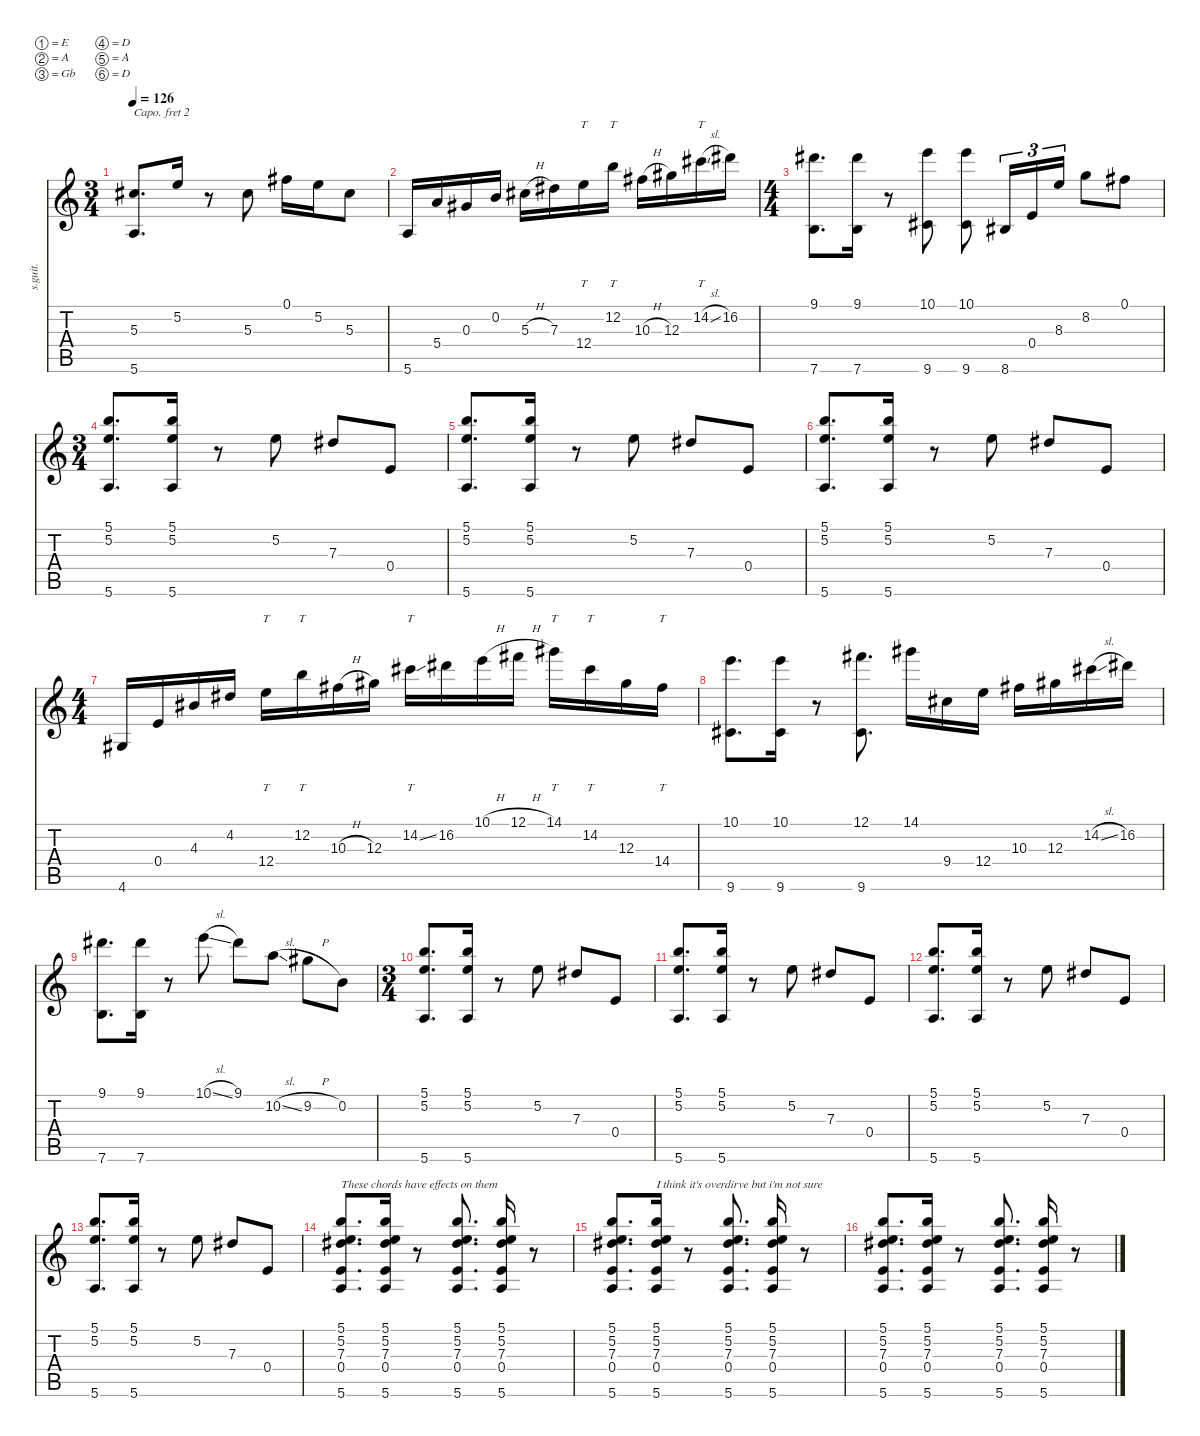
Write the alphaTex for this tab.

\defaultSystemsLayout 4
\hideDynamics
\bracketExtendMode nobrackets
\track ("Alternate Tab" "s.guit.") {instrument electricguitarjazz}
\staff {score tabs}
\capo 2
\tuning (E4 A3 Gb3 D3 A2 D2)
\ts (3 4)
\tempo 126
\clef g2
\ks c
(5.3 5.6).8{d lyrics (0 "") lyrics (1 "") lyrics (2 "") lyrics (3 "") lyrics (4 "") dy mf} 5.2.16{lyrics (0 "") lyrics (1 "") lyrics (2 "") lyrics (3 "") lyrics (4 "")} r.8 5.3.8{lyrics (0 "") lyrics (1 "") lyrics (2 "") lyrics (3 "") lyrics (4 "")} 0.1.16{lyrics (0 "") lyrics (1 "") lyrics (2 "") lyrics (3 "") lyrics (4 "")} 5.2.16{lyrics (0 "") lyrics (1 "") lyrics (2 "") lyrics (3 "") lyrics (4 "")} 5.3.8{lyrics (0 "") lyrics (1 "") lyrics (2 "") lyrics (3 "") lyrics (4 "")} |
5.6.16{lyrics (0 "") lyrics (1 "") lyrics (2 "") lyrics (3 "") lyrics (4 "")} 5.4.16{lyrics (0 "") lyrics (1 "") lyrics (2 "") lyrics (3 "") lyrics (4 "")} 0.3{acc #}.16{lyrics (0 "") lyrics (1 "") lyrics (2 "") lyrics (3 "") lyrics (4 "")} 0.2.16{lyrics (0 "") lyrics (1 "") lyrics (2 "") lyrics (3 "") lyrics (4 "")} 5.3{h}.16{lyrics (0 "") lyrics (1 "") lyrics (2 "") lyrics (3 "") lyrics (4 "")} 7.3{acc #}.16{lyrics (0 "") lyrics (1 "") lyrics (2 "") lyrics (3 "") lyrics (4 "")} 12.4.16{tt lyrics (0 "") lyrics (1 "") lyrics (2 "") lyrics (3 "") lyrics (4 "")} 12.2.16{tt lyrics (0 "") lyrics (1 "") lyrics (2 "") lyrics (3 "") lyrics (4 "")} 10.3{h}.16{lyrics (0 "") lyrics (1 "") lyrics (2 "") lyrics (3 "") lyrics (4 "")} 12.3{acc #}.16{lyrics (0 "") lyrics (1 "") lyrics (2 "") lyrics (3 "") lyrics (4 "")} 14.2{sl}.16{tt lyrics (0 "") lyrics (1 "") lyrics (2 "") lyrics (3 "") lyrics (4 "")} 16.2{acc #}.16{lyrics (0 "") lyrics (1 "") lyrics (2 "") lyrics (3 "") lyrics (4 "")} |
\ts (4 4)
\beaming (8 2 2 2 2)
(9.1{acc #} 7.6).8{d lyrics (0 "") lyrics (1 "") lyrics (2 "") lyrics (3 "") lyrics (4 "")} (9.1{acc #} 7.6).16{lyrics (0 "") lyrics (1 "") lyrics (2 "") lyrics (3 "") lyrics (4 "")} r.8 (10.1 9.6).8{lyrics (0 "") lyrics (1 "") lyrics (2 "") lyrics (3 "") lyrics (4 "")} (10.1 9.6).8{lyrics (0 "") lyrics (1 "") lyrics (2 "") lyrics (3 "") lyrics (4 "")} 8.6{acc #}.16{tu (3 2) lyrics (0 "") lyrics (1 "") lyrics (2 "") lyrics (3 "") lyrics (4 "")} 0.4.16{tu (3 2) lyrics (0 "") lyrics (1 "") lyrics (2 "") lyrics (3 "") lyrics (4 "")} 8.3.16{tu (3 2) lyrics (0 "") lyrics (1 "") lyrics (2 "") lyrics (3 "") lyrics (4 "")} 8.2.8{lyrics (0 "") lyrics (1 "") lyrics (2 "") lyrics (3 "") lyrics (4 "")} 0.1.8{lyrics (0 "") lyrics (1 "") lyrics (2 "") lyrics (3 "") lyrics (4 "")} |
\ts (3 4)
\beaming (8 2 2 2 2)
(5.1 5.2 5.6).8{d lyrics (0 "") lyrics (1 "") lyrics (2 "") lyrics (3 "") lyrics (4 "")} (5.1 5.2 5.6).16{lyrics (0 "") lyrics (1 "") lyrics (2 "") lyrics (3 "") lyrics (4 "")} r.8 5.2.8{lyrics (0 "") lyrics (1 "") lyrics (2 "") lyrics (3 "") lyrics (4 "")} 7.3{acc #}.8{lyrics (0 "") lyrics (1 "") lyrics (2 "") lyrics (3 "") lyrics (4 "")} 0.4.8{lyrics (0 "") lyrics (1 "") lyrics (2 "") lyrics (3 "") lyrics (4 "")} |
(5.1 5.2 5.6).8{d lyrics (0 "") lyrics (1 "") lyrics (2 "") lyrics (3 "") lyrics (4 "")} (5.1 5.2 5.6).16{lyrics (0 "") lyrics (1 "") lyrics (2 "") lyrics (3 "") lyrics (4 "")} r.8 5.2.8{lyrics (0 "") lyrics (1 "") lyrics (2 "") lyrics (3 "") lyrics (4 "")} 7.3{acc #}.8{lyrics (0 "") lyrics (1 "") lyrics (2 "") lyrics (3 "") lyrics (4 "")} 0.4.8{lyrics (0 "") lyrics (1 "") lyrics (2 "") lyrics (3 "") lyrics (4 "")} |
(5.1 5.2 5.6).8{d lyrics (0 "") lyrics (1 "") lyrics (2 "") lyrics (3 "") lyrics (4 "")} (5.1 5.2 5.6).16{lyrics (0 "") lyrics (1 "") lyrics (2 "") lyrics (3 "") lyrics (4 "")} r.8 5.2.8{lyrics (0 "") lyrics (1 "") lyrics (2 "") lyrics (3 "") lyrics (4 "")} 7.3{acc #}.8{lyrics (0 "") lyrics (1 "") lyrics (2 "") lyrics (3 "") lyrics (4 "")} 0.4.8{lyrics (0 "") lyrics (1 "") lyrics (2 "") lyrics (3 "") lyrics (4 "")} |
\ts (4 4)
\beaming (8 2 2 2 2)
4.6{acc #}.16{lyrics (0 "") lyrics (1 "") lyrics (2 "") lyrics (3 "") lyrics (4 "")} 0.4.16{lyrics (0 "") lyrics (1 "") lyrics (2 "") lyrics (3 "") lyrics (4 "")} 4.3{acc #}.16{lyrics (0 "") lyrics (1 "") lyrics (2 "") lyrics (3 "") lyrics (4 "")} 4.2{acc #}.16{lyrics (0 "") lyrics (1 "") lyrics (2 "") lyrics (3 "") lyrics (4 "")} 12.4.16{tt lyrics (0 "") lyrics (1 "") lyrics (2 "") lyrics (3 "") lyrics (4 "")} 12.2.16{tt lyrics (0 "") lyrics (1 "") lyrics (2 "") lyrics (3 "") lyrics (4 "")} 10.3{h}.16{lyrics (0 "") lyrics (1 "") lyrics (2 "") lyrics (3 "") lyrics (4 "")} 12.3{acc #}.16{lyrics (0 "") lyrics (1 "") lyrics (2 "") lyrics (3 "") lyrics (4 "")} 14.2{ss}.16{tt lyrics (0 "") lyrics (1 "") lyrics (2 "") lyrics (3 "") lyrics (4 "")} 16.2{acc #}.16{lyrics (0 "") lyrics (1 "") lyrics (2 "") lyrics (3 "") lyrics (4 "")} 10.1{h}.16{lyrics (0 "") lyrics (1 "") lyrics (2 "") lyrics (3 "") lyrics (4 "")} 12.1{h}.16{lyrics (0 "") lyrics (1 "") lyrics (2 "") lyrics (3 "") lyrics (4 "")} 14.1{acc #}.16{tt lyrics (0 "") lyrics (1 "") lyrics (2 "") lyrics (3 "") lyrics (4 "")} 14.2.16{tt lyrics (0 "") lyrics (1 "") lyrics (2 "") lyrics (3 "") lyrics (4 "")} 12.3{acc #}.16{lyrics (0 "") lyrics (1 "") lyrics (2 "") lyrics (3 "") lyrics (4 "")} 14.4.16{tt lyrics (0 "") lyrics (1 "") lyrics (2 "") lyrics (3 "") lyrics (4 "")} |
(10.1 9.6).8{d lyrics (0 "") lyrics (1 "") lyrics (2 "") lyrics (3 "") lyrics (4 "")} (10.1 9.6).16{lyrics (0 "") lyrics (1 "") lyrics (2 "") lyrics (3 "") lyrics (4 "")} r.8 (12.1 9.6).8{d lyrics (0 "") lyrics (1 "") lyrics (2 "") lyrics (3 "") lyrics (4 "")} 14.1{acc #}.16{lyrics (0 "") lyrics (1 "") lyrics (2 "") lyrics (3 "") lyrics (4 "")} 9.4.16{lyrics (0 "") lyrics (1 "") lyrics (2 "") lyrics (3 "") lyrics (4 "")} 12.4.16{lyrics (0 "") lyrics (1 "") lyrics (2 "") lyrics (3 "") lyrics (4 "")} 10.3.16{lyrics (0 "") lyrics (1 "") lyrics (2 "") lyrics (3 "") lyrics (4 "")} 12.3{acc #}.16{lyrics (0 "") lyrics (1 "") lyrics (2 "") lyrics (3 "") lyrics (4 "")} 14.2{sl}.16{lyrics (0 "") lyrics (1 "") lyrics (2 "") lyrics (3 "") lyrics (4 "")} 16.2{acc #}.16{lyrics (0 "") lyrics (1 "") lyrics (2 "") lyrics (3 "") lyrics (4 "")} |
(9.1{acc #} 7.6).8{d lyrics (0 "") lyrics (1 "") lyrics (2 "") lyrics (3 "") lyrics (4 "")} (9.1{acc #} 7.6).16{lyrics (0 "") lyrics (1 "") lyrics (2 "") lyrics (3 "") lyrics (4 "")} r.8 10.1{sl}.8{lyrics (0 "") lyrics (1 "") lyrics (2 "") lyrics (3 "") lyrics (4 "")} 9.1{acc #}.8{lyrics (0 "") lyrics (1 "") lyrics (2 "") lyrics (3 "") lyrics (4 "")} 10.2{sl}.8{lyrics (0 "") lyrics (1 "") lyrics (2 "") lyrics (3 "") lyrics (4 "")} 9.2{h acc #}.8{lyrics (0 "") lyrics (1 "") lyrics (2 "") lyrics (3 "") lyrics (4 "")} 0.2.8{lyrics (0 "") lyrics (1 "") lyrics (2 "") lyrics (3 "") lyrics (4 "")} |
\ts (3 4)
\beaming (8 2 2 2 2)
(5.1 5.2 5.6).8{d lyrics (0 "") lyrics (1 "") lyrics (2 "") lyrics (3 "") lyrics (4 "")} (5.1 5.2 5.6).16{lyrics (0 "") lyrics (1 "") lyrics (2 "") lyrics (3 "") lyrics (4 "")} r.8 5.2.8{lyrics (0 "") lyrics (1 "") lyrics (2 "") lyrics (3 "") lyrics (4 "")} 7.3{acc #}.8{lyrics (0 "") lyrics (1 "") lyrics (2 "") lyrics (3 "") lyrics (4 "")} 0.4.8{lyrics (0 "") lyrics (1 "") lyrics (2 "") lyrics (3 "") lyrics (4 "")} |
(5.1 5.2 5.6).8{d lyrics (0 "") lyrics (1 "") lyrics (2 "") lyrics (3 "") lyrics (4 "")} (5.1 5.2 5.6).16{lyrics (0 "") lyrics (1 "") lyrics (2 "") lyrics (3 "") lyrics (4 "")} r.8 5.2.8{lyrics (0 "") lyrics (1 "") lyrics (2 "") lyrics (3 "") lyrics (4 "")} 7.3{acc #}.8{lyrics (0 "") lyrics (1 "") lyrics (2 "") lyrics (3 "") lyrics (4 "")} 0.4.8{lyrics (0 "") lyrics (1 "") lyrics (2 "") lyrics (3 "") lyrics (4 "")} |
(5.1 5.2 5.6).8{d lyrics (0 "") lyrics (1 "") lyrics (2 "") lyrics (3 "") lyrics (4 "")} (5.1 5.2 5.6).16{lyrics (0 "") lyrics (1 "") lyrics (2 "") lyrics (3 "") lyrics (4 "")} r.8 5.2.8{lyrics (0 "") lyrics (1 "") lyrics (2 "") lyrics (3 "") lyrics (4 "")} 7.3{acc #}.8{lyrics (0 "") lyrics (1 "") lyrics (2 "") lyrics (3 "") lyrics (4 "")} 0.4.8{lyrics (0 "") lyrics (1 "") lyrics (2 "") lyrics (3 "") lyrics (4 "")} |
(5.1 5.2 5.6).8{d lyrics (0 "") lyrics (1 "") lyrics (2 "") lyrics (3 "") lyrics (4 "")} (5.1 5.2 5.6).16{lyrics (0 "") lyrics (1 "") lyrics (2 "") lyrics (3 "") lyrics (4 "")} r.8 5.2.8{lyrics (0 "") lyrics (1 "") lyrics (2 "") lyrics (3 "") lyrics (4 "")} 7.3{acc #}.8{lyrics (0 "") lyrics (1 "") lyrics (2 "") lyrics (3 "") lyrics (4 "")} 0.4.8{lyrics (0 "") lyrics (1 "") lyrics (2 "") lyrics (3 "") lyrics (4 "")} |
(5.1 5.2 7.3{acc #} 0.4 5.6).8{d txt "These chords have effects on them" lyrics (0 "") lyrics (1 "") lyrics (2 "") lyrics (3 "") lyrics (4 "")} (5.1 5.2 7.3{acc #} 0.4 5.6).16{lyrics (0 "") lyrics (1 "") lyrics (2 "") lyrics (3 "") lyrics (4 "")} r.8 (5.1 5.2 7.3{acc #} 0.4 5.6).8{d lyrics (0 "") lyrics (1 "") lyrics (2 "") lyrics (3 "") lyrics (4 "")} (5.1 5.2 7.3{acc #} 0.4 5.6).16{lyrics (0 "") lyrics (1 "") lyrics (2 "") lyrics (3 "") lyrics (4 "")} r.8 |
(5.1 5.2 7.3{acc #} 0.4 5.6).8{d lyrics (0 "") lyrics (1 "") lyrics (2 "") lyrics (3 "") lyrics (4 "")} (5.1 5.2 7.3{acc #} 0.4 5.6).16{txt "I think it's overdirve but i'm not sure" lyrics (0 "") lyrics (1 "") lyrics (2 "") lyrics (3 "") lyrics (4 "")} r.8 (5.1 5.2 7.3{acc #} 0.4 5.6).8{d lyrics (0 "") lyrics (1 "") lyrics (2 "") lyrics (3 "") lyrics (4 "")} (5.1 5.2 7.3{acc #} 0.4 5.6).16{lyrics (0 "") lyrics (1 "") lyrics (2 "") lyrics (3 "") lyrics (4 "")} r.8 |
(5.1 5.2 7.3{acc #} 0.4 5.6).8{d lyrics (0 "") lyrics (1 "") lyrics (2 "") lyrics (3 "") lyrics (4 "")} (5.1 5.2 7.3{acc #} 0.4 5.6).16{lyrics (0 "") lyrics (1 "") lyrics (2 "") lyrics (3 "") lyrics (4 "")} r.8 (5.1 5.2 7.3{acc #} 0.4 5.6).8{d lyrics (0 "") lyrics (1 "") lyrics (2 "") lyrics (3 "") lyrics (4 "")} (5.1 5.2 7.3{acc #} 0.4 5.6).16{lyrics (0 "") lyrics (1 "") lyrics (2 "") lyrics (3 "") lyrics (4 "")} r.8
